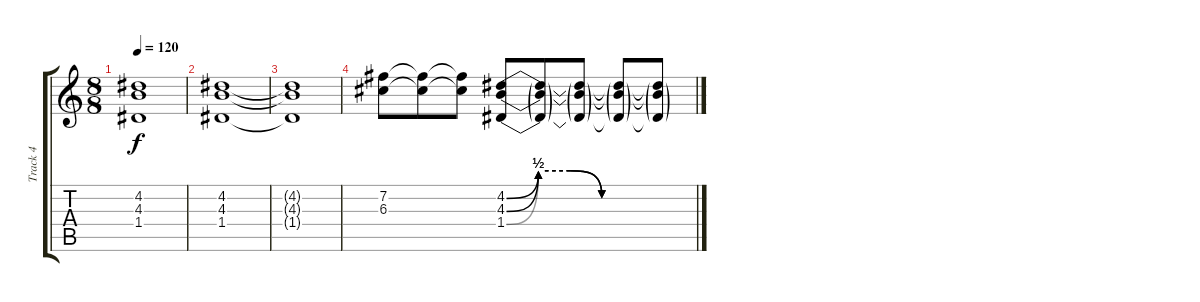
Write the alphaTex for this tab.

\track ("Track 4" "Track 4") {instrument overdrivenguitar}
\staff {score tabs}
\tuning (E4 B3 G3 D3 A2 E2) {hide}
\ts (8 8)
\tempo 120
\clef g2
\ks c
(4.2{t} 4.3{t} 1.4{t}).1{dy f} |
(4.2 4.3 1.4).1 |
(4.2{t} 4.3{t} 1.4{t}).1 |
(7.2 6.3).8 (7.2{t} 6.3{t}).8 (7.2{t} 6.3{t}).8 (4.2{be (custom 0 0 10 2 20 2 30 0 60 0)} 4.3{be (custom 0 0 10 2 20 2 30 0 60 0)} 1.4{be (custom 0 0 10 2 20 2 30 0 60 0)}).8 (4.2{t} 4.3{t} 1.4{t}).8 (4.2{t} 4.3{t} 1.4{t}).8 (4.2{t} 4.3{t} 1.4{t}).8 (4.2{t} 4.3{t} 1.4{t}).8
